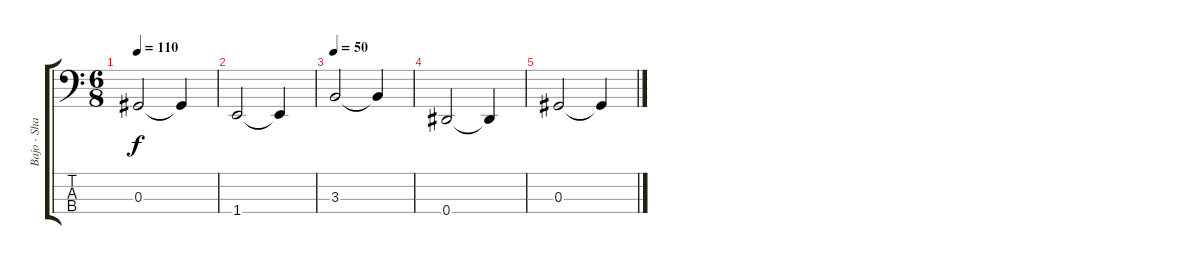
\track ("Bajo - Shavo Odadjian" "Bajo - Sha") {instrument electricbasspick}
\staff {score tabs}
\tuning (Gb2 Db2 Ab1 Eb1) {hide}
\ts (6 8)
\tempo 110
\clef f4
\ks c
0.3.2{dy f} 0.3{t}.4 |
1.4.2 1.4{t}.4 |
\tempo 50
3.3.2 3.3{t}.4 |
0.4.2 0.4{t}.4 |
0.3.2 0.3{t}.4
